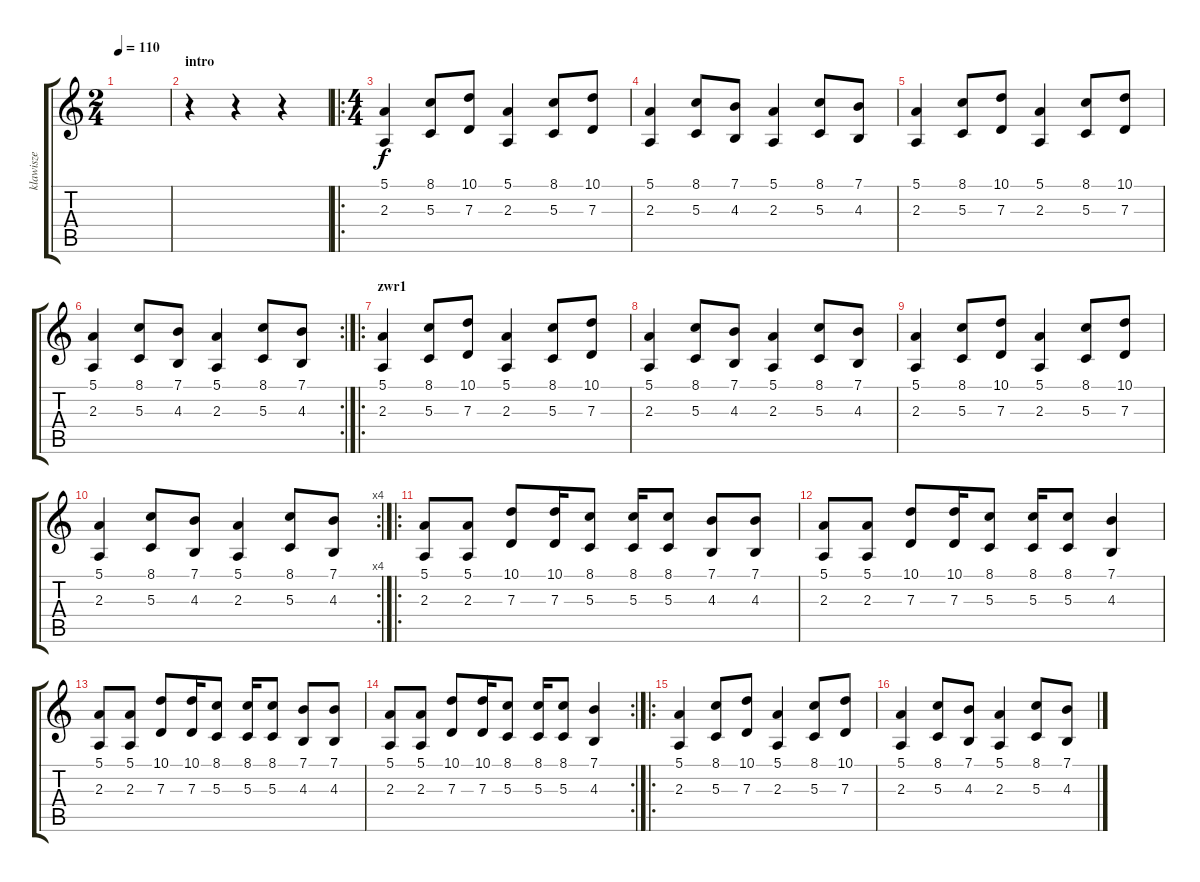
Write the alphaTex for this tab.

\track ("klawisze" "klawisze") {instrument acousticgrandpiano}
\staff {score tabs}
\tuning (E4 B3 G3 D3 A2 E2) {hide}
\ts (2 4)
\tempo 110
\clef g2
\ks c
|
\section ("" "intro")
r.4 r.4 r.4 |
\ro
\ts (4 4)
(5.1 2.3).4 (8.1 5.3).8 (10.1 7.3).8 (5.1 2.3).4 (8.1 5.3).8 (10.1 7.3).8 |
(5.1 2.3).4 (8.1 5.3).8 (7.1 4.3).8 (5.1 2.3).4 (8.1 5.3).8 (7.1 4.3).8 |
(5.1 2.3).4 (8.1 5.3).8 (10.1 7.3).8 (5.1 2.3).4 (8.1 5.3).8 (10.1 7.3).8 |
\rc 2
(5.1 2.3).4 (8.1 5.3).8 (7.1 4.3).8 (5.1 2.3).4 (8.1 5.3).8 (7.1 4.3).8 |
\ro
\section ("" "zwr1")
(5.1 2.3).4 (8.1 5.3).8 (10.1 7.3).8 (5.1 2.3).4 (8.1 5.3).8 (10.1 7.3).8 |
(5.1 2.3).4 (8.1 5.3).8 (7.1 4.3).8 (5.1 2.3).4 (8.1 5.3).8 (7.1 4.3).8 |
(5.1 2.3).4 (8.1 5.3).8 (10.1 7.3).8 (5.1 2.3).4 (8.1 5.3).8 (10.1 7.3).8 |
\rc 4
(5.1 2.3).4 (8.1 5.3).8 (7.1 4.3).8 (5.1 2.3).4 (8.1 5.3).8 (7.1 4.3).8 |
\ro
(5.1 2.3).8 (5.1 2.3).8 (10.1 7.3).8 (10.1 7.3).16 (8.1 5.3).8 (8.1 5.3).16 (8.1 5.3).8 (7.1 4.3).8 (7.1 4.3).8 |
(5.1 2.3).8 (5.1 2.3).8 (10.1 7.3).8 (10.1 7.3).16 (8.1 5.3).8 (8.1 5.3).16 (8.1 5.3).8 (7.1 4.3).4 |
(5.1 2.3).8 (5.1 2.3).8 (10.1 7.3).8 (10.1 7.3).16 (8.1 5.3).8 (8.1 5.3).16 (8.1 5.3).8 (7.1 4.3).8 (7.1 4.3).8 |
\rc 2
(5.1 2.3).8 (5.1 2.3).8 (10.1 7.3).8 (10.1 7.3).16 (8.1 5.3).8 (8.1 5.3).16 (8.1 5.3).8 (7.1 4.3).4 |
\ro
(5.1 2.3).4 (8.1 5.3).8 (10.1 7.3).8 (5.1 2.3).4 (8.1 5.3).8 (10.1 7.3).8 |
(5.1 2.3).4 (8.1 5.3).8 (7.1 4.3).8 (5.1 2.3).4 (8.1 5.3).8 (7.1 4.3).8
